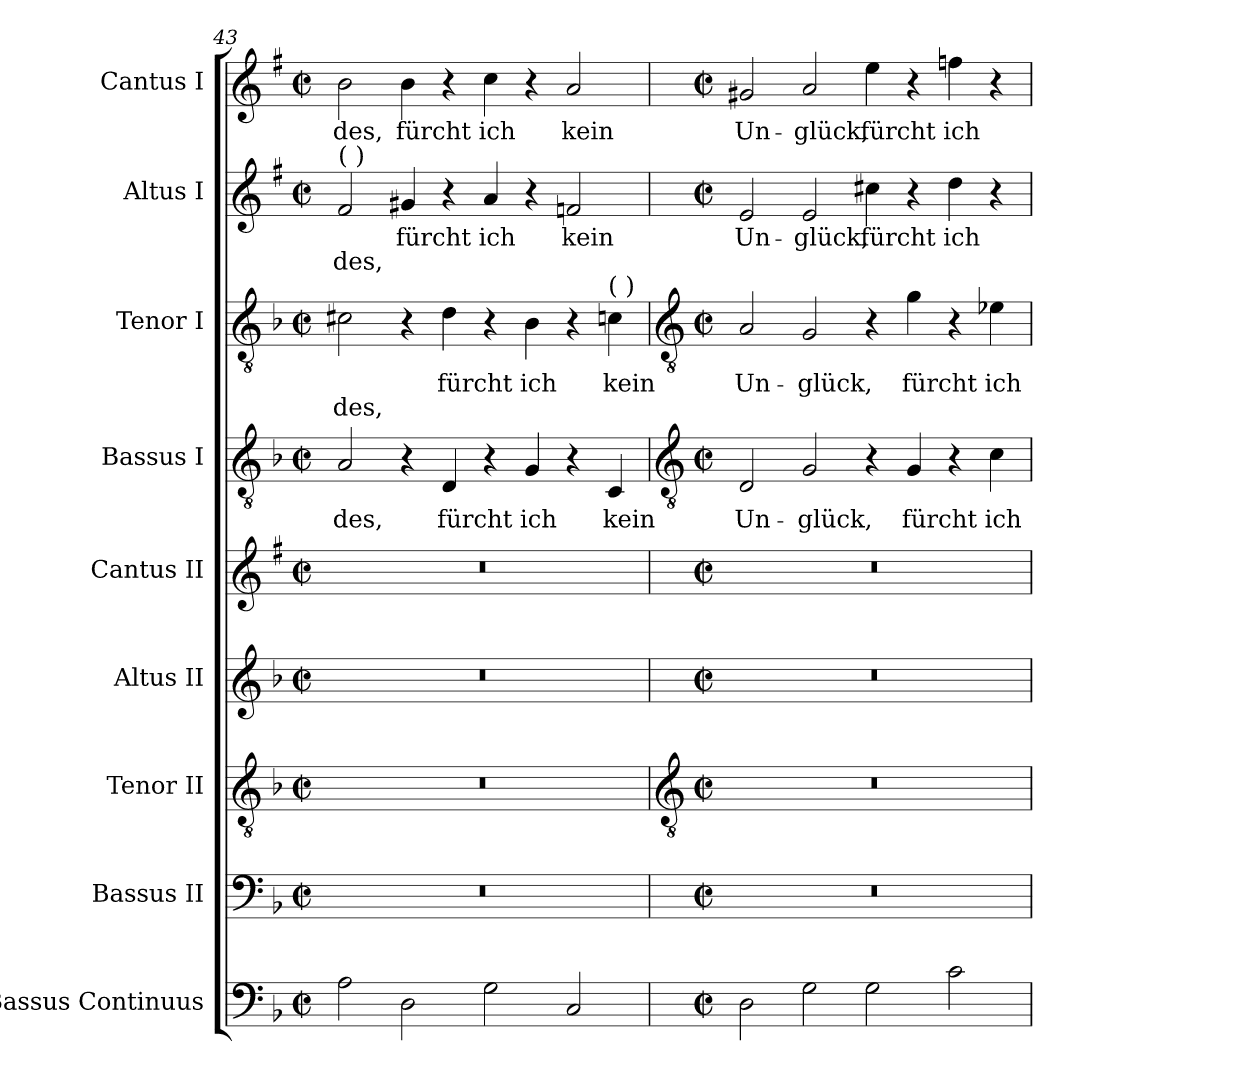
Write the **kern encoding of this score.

**kern	**kern	**kern	**kern	**kern	**kern	**text	**kern	**text	**text	**kern	**text	**text	**kern	**text
*part9	*part8	*part7	*part6	*part5	*part4	*part4	*part3	*part3	*part3	*part2	*part2	*part2	*part1	*part1
*staff9	*staff8	*staff7	*staff6	*staff5	*staff4	*staff4	*staff3	*staff3	*staff3	*staff2	*staff2	*staff2	*staff1	*staff1
*I"Bassus Continuus	*I"Bassus II	*I"Tenor II	*I"Altus II	*I"Cantus II	*I"Bassus I	*	*I"Tenor I	*	*	*I"Altus I	*	*	*I"Cantus I	*
*I'Bsn	*	*	*	*	*	*	*	*	*	*	*	*	*	*
*clefF4	*clefF4	*clefGv2	*clefG2	*clefG2	*clefGv2	*	*clefGv2	*	*	*clefG2	*	*	*clefG2	*
*	*	*	*	*ITrd1c2	*	*	*	*	*	*ITrd1c2	*	*	*ITrd1c2	*
*k[b-]	*k[b-]	*k[b-]	*k[b-]	*k[b-]	*k[b-]	*	*k[b-]	*	*	*k[b-]	*	*	*k[b-]	*
*F:	*F:	*F:	*F:	*F:	*F:	*	*F:	*	*	*F:	*	*	*F:	*
*M4/2	*M4/2	*M4/2	*M4/2	*M4/2	*M4/2	*	*M4/2	*	*	*M4/2	*	*	*M4/2	*
*met(c|)	*met(c|)	*met(c|)	*met(c|)	*met(c|)	*met(c|)	*	*met(c|)	*	*	*met(c|)	*	*	*met(c|)	*
=43	=43	=43	=43	=43	=43	=43	=43	=43	=43	=43	=43	=43	=43	=43
!	!	!	!	!	!	!	!	!	!	!LO:TX:a:t=(  )	!	!	!	!
!	!	!	!	!	!	!LO:LY:b	!	!	!LO:LY:b	!	!	!LO:LY:b	!	!LO:LY:b
2A	0r	0r	0r	0r	2A	-des,	2c#X	.	-des,	2e	.	-des,	2a	-des,
!	!	!	!	!	!	!	!	!	!	!	!LO:LY:b	!	!	!LO:LY:b
2D	.	.	.	.	4r	.	4r	.	.	4f#X	fürcht	.	4a	fürcht
!	!	!	!	!	!	!LO:LY:b	!	!LO:LY:b	!	!	!	!	!	!
.	.	.	.	.	4D	fürcht	4d	fürcht	.	4r	.	.	4r	.
!	!	!	!	!	!	!	!	!	!	!	!LO:LY:b	!	!	!LO:LY:b
2G	.	.	.	.	4r	.	4r	.	.	4g	ich	.	4b-	ich
!	!	!	!	!	!	!LO:LY:b	!	!LO:LY:b	!	!	!	!	!	!
.	.	.	.	.	4G	ich	4B-	ich	.	4r	.	.	4r	.
!	!	!	!	!	!	!	!	!	!	!	!LO:LY:b	!	!	!LO:LY:b
2C	.	.	.	.	4r	.	4r	.	.	2e-X	kein	.	2g	kein
!	!	!	!	!	!	!	!LO:TX:a:t=(  )	!	!	!	!	!	!	!
!	!	!	!	!	!	!LO:LY:b	!	!LO:LY:b	!	!	!	!	!	!
.	.	.	.	.	4C	kein	4c	kein	.	.	.	.	.	.
!!LO:LB:g=z
=44	=44	=44	=44	=44	=44	=44	=44	=44	=44	=44	=44	=44	=44	=44
*	*	*clefGv2	*	*	*clefGv2	*	*clefGv2	*	*	*	*	*	*	*
*M4/2	*M4/2	*M4/2	*M4/2	*M4/2	*M4/2	*	*M4/2	*	*	*M4/2	*	*	*M4/2	*
*met(c|)	*met(c|)	*met(c|)	*met(c|)	*met(c|)	*met(c|)	*	*met(c|)	*	*	*met(c|)	*	*	*met(c|)	*
!	!	!	!	!	!	!LO:LY:b	!	!LO:LY:b	!	!	!LO:LY:b	!	!	!LO:LY:b
2D	0r	0r	0r	0r	2D	Un-	2A	Un-	.	2d	Un-	.	2f#X	Un-
!	!	!	!	!	!	!LO:LY:b	!	!LO:LY:b	!	!	!LO:LY:b	!	!	!LO:LY:b
2G	.	.	.	.	2G	-glück,	2G	-glück,	.	2d	-glück,	.	2g	-glück,
!	!	!	!	!	!	!	!	!	!	!	!LO:LY:b	!	!	!LO:LY:b
2G	.	.	.	.	4r	.	4r	.	.	4bn	fürcht	.	4dd	fürcht
!	!	!	!	!	!	!LO:LY:b	!	!LO:LY:b	!	!	!	!	!	!
.	.	.	.	.	4G	fürcht	4g	fürcht	.	4r	.	.	4r	.
!	!	!	!	!	!	!	!	!	!	!	!LO:LY:b	!	!	!LO:LY:b
2c	.	.	.	.	4r	.	4r	.	.	4cc	ich	.	4ee-X	ich
!	!	!	!	!	!	!LO:LY:b	!	!LO:LY:b	!	!	!	!	!	!
.	.	.	.	.	4c	ich	4e-X	ich	.	4r	.	.	4r	.
=	=	=	=	=	=	=	=	=	=	=	=	=	=	=
*-	*-	*-	*-	*-	*-	*-	*-	*-	*-	*-	*-	*-	*-	*-
